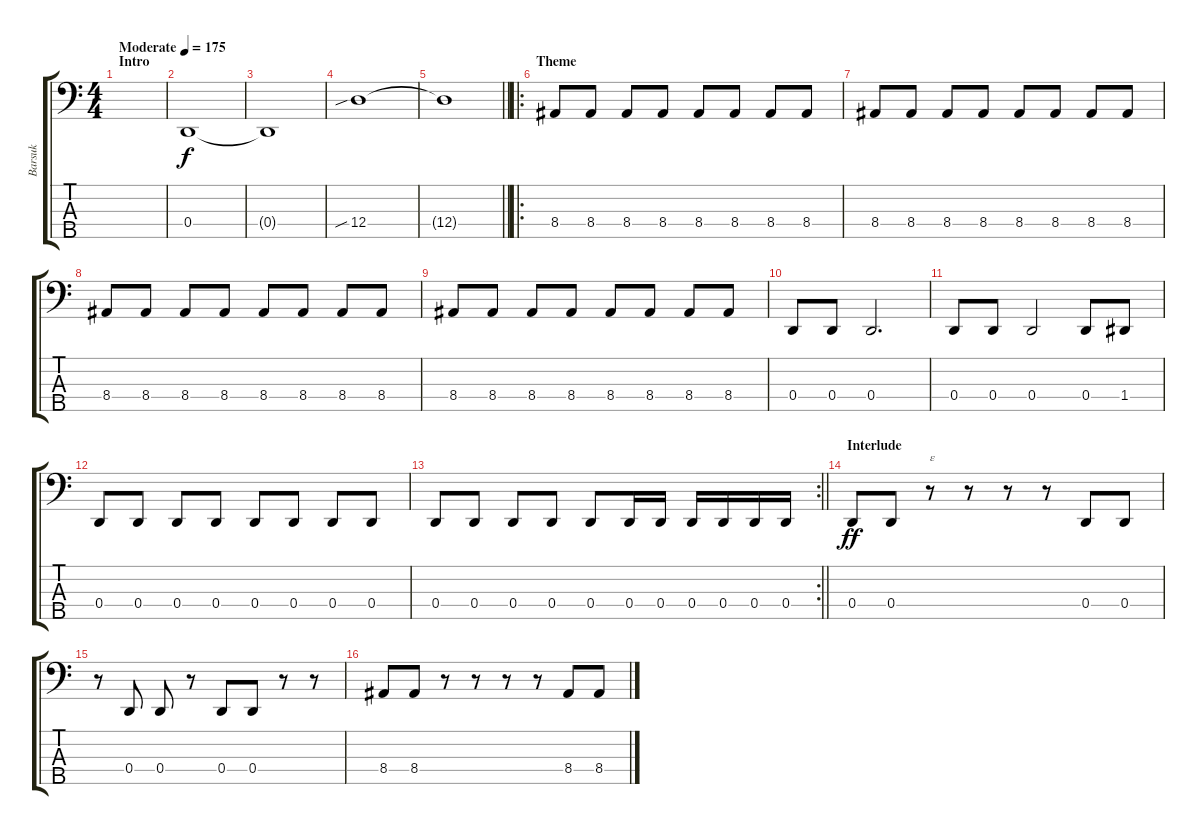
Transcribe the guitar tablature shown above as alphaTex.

\track ("Barsuk" "Barsuk") {instrument electricbassfinger}
\staff {score tabs}
\tuning (F2 C2 G1 D1 A0) {hide}
\ts (4 4)
\section ("" "Intro")
\tempo (175 "Moderate")
\clef f4
\ks c
|
0.4.1 |
0.4{t}.1 |
12.4{sib}.1 |
\barLineRight lightlight
12.4{t}.1 |
\ro
\section ("" "Theme")
8.4.8 8.4.8 8.4.8 8.4.8 8.4.8 8.4.8 8.4.8 8.4.8 |
8.4.8 8.4.8 8.4.8 8.4.8 8.4.8 8.4.8 8.4.8 8.4.8 |
8.4.8 8.4.8 8.4.8 8.4.8 8.4.8 8.4.8 8.4.8 8.4.8 |
8.4.8 8.4.8 8.4.8 8.4.8 8.4.8 8.4.8 8.4.8 8.4.8 |
0.4.8 0.4.8 0.4.2{d} |
0.4.8 0.4.8 0.4.2 0.4.8 1.4.8 |
0.4.8 0.4.8 0.4.8 0.4.8 0.4.8 0.4.8 0.4.8 0.4.8 |
\rc 2
\barLineRight lightlight
0.4.8 0.4.8 0.4.8 0.4.8 0.4.8 0.4.16 0.4.16 0.4.16 0.4.16 0.4.16 0.4.16 |
\section ("" "Interlude")
0.4.8{dy ff} 0.4.8 r.8{txt "ε"} r.8 r.8 r.8 0.4.8 0.4.8 |
r.8 0.4.8 0.4.8 r.8 0.4.8 0.4.8 r.8 r.8 |
8.4.8 8.4.8 r.8 r.8 r.8 r.8 8.4.8 8.4.8
